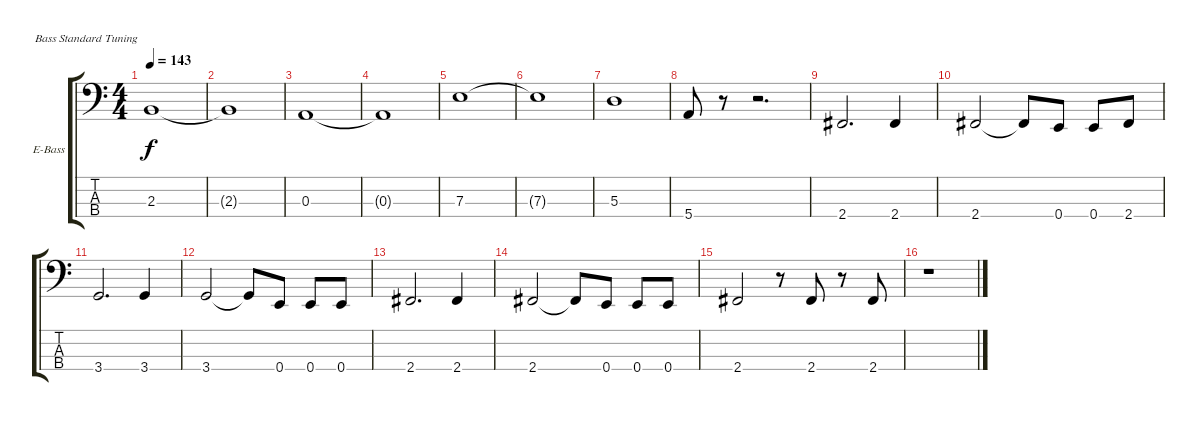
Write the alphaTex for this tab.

\bracketExtendMode groupsimilarinstruments
\firstSystemTrackNameOrientation horizontal
\otherSystemsTrackNameOrientation horizontal
\track ("Baixo" "E-Bass") {instrument electricbassfinger}
\staff {score tabs}
\tuning (G2 D2 A1 E1)
\ts (4 4)
\tempo 143
\clef f4
\ks c
2.3.1{dy f} |
2.3{t}.1 |
0.3.1 |
0.3{t}.1 |
7.3.1 |
7.3{t}.1 |
5.3.1 |
5.4.8 r.8 r.2{d} |
2.4.2{d} 2.4.4 |
2.4.2 2.4{t}.8 0.4.8 0.4.8 2.4.8 |
3.4.2{d} 3.4.4 |
3.4.2 3.4{t}.8 0.4.8 0.4.8 0.4.8 |
2.4.2{d} 2.4.4 |
2.4.2 2.4{t}.8 0.4.8 0.4.8 0.4.8 |
2.4.2 r.8 2.4.8 r.8 2.4.8 |
r.1
